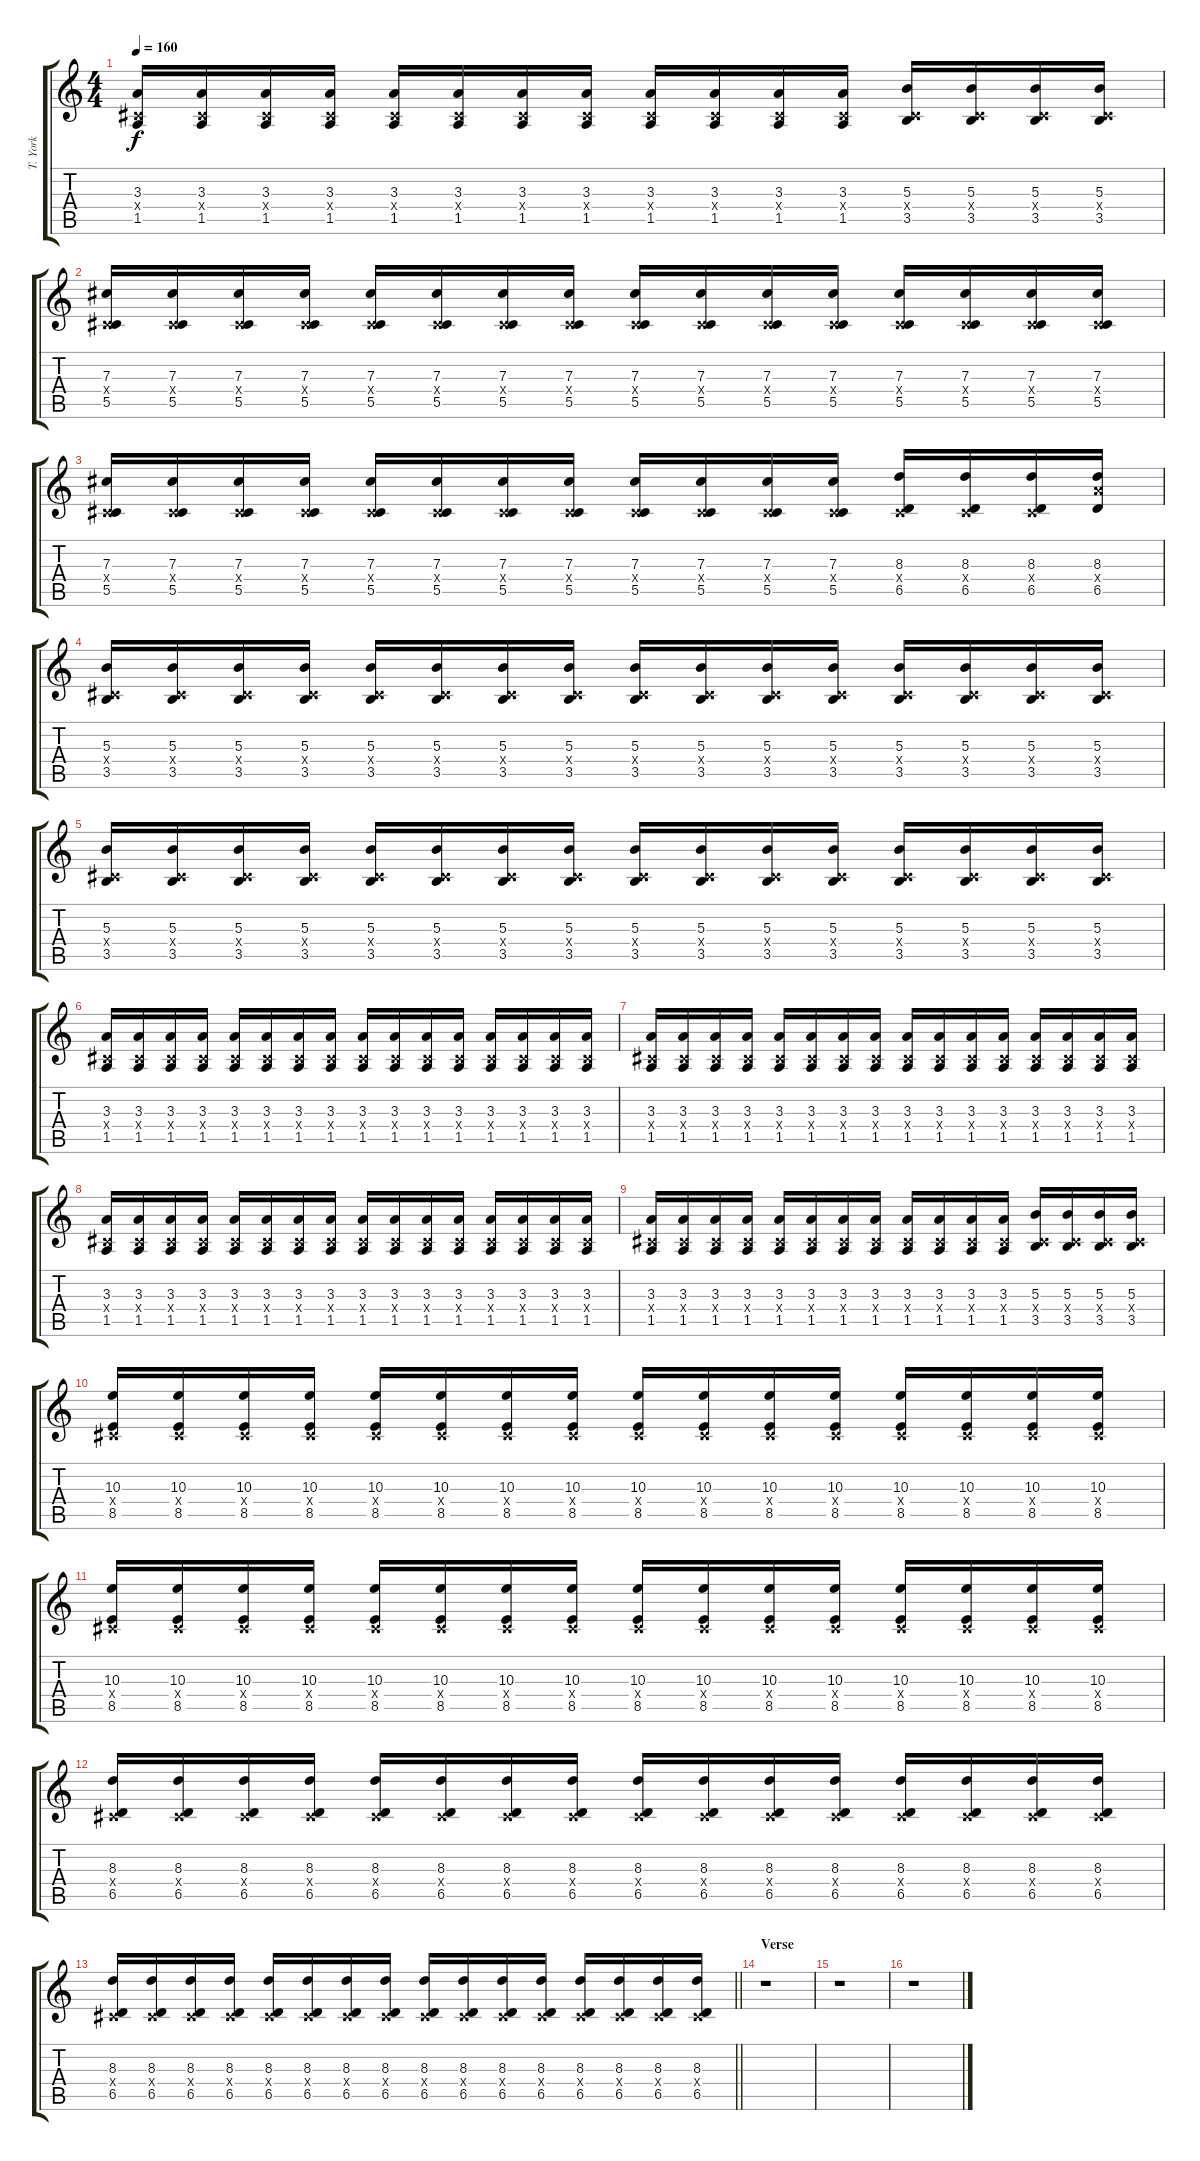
\track ("T. York" "T. York") {instrument distortionguitar}
\staff {score tabs}
\tuning (Eb4 Bb3 Gb3 Db3 Ab2 Db2) {hide}
\ts (4 4)
\tempo 160
\clef g2
\ks c
(3.3 0.4{x} 1.5).16{dy f} (3.3 0.4{x} 1.5).16 (3.3 0.4{x} 1.5).16 (3.3 0.4{x} 1.5).16 (3.3 0.4{x} 1.5).16 (3.3 0.4{x} 1.5).16 (3.3 0.4{x} 1.5).16 (3.3 0.4{x} 1.5).16 (3.3 0.4{x} 1.5).16 (3.3 0.4{x} 1.5).16 (3.3 0.4{x} 1.5).16 (3.3 0.4{x} 1.5).16 (5.3 0.4{x} 3.5).16 (5.3 0.4{x} 3.5).16 (5.3 0.4{x} 3.5).16 (5.3 0.4{x} 3.5).16 |
(7.3 0.4{x} 5.5).16 (7.3 0.4{x} 5.5).16 (7.3 0.4{x} 5.5).16 (7.3 0.4{x} 5.5).16 (7.3 0.4{x} 5.5).16 (7.3 0.4{x} 5.5).16 (7.3 0.4{x} 5.5).16 (7.3 0.4{x} 5.5).16 (7.3 0.4{x} 5.5).16 (7.3 0.4{x} 5.5).16 (7.3 0.4{x} 5.5).16 (7.3 0.4{x} 5.5).16 (7.3 0.4{x} 5.5).16 (7.3 0.4{x} 5.5).16 (7.3 0.4{x} 5.5).16 (7.3 0.4{x} 5.5).16 |
(7.3 0.4{x} 5.5).16 (7.3 0.4{x} 5.5).16 (7.3 0.4{x} 5.5).16 (7.3 0.4{x} 5.5).16 (7.3 0.4{x} 5.5).16 (7.3 0.4{x} 5.5).16 (7.3 0.4{x} 5.5).16 (7.3 0.4{x} 5.5).16 (7.3 0.4{x} 5.5).16 (7.3 0.4{x} 5.5).16 (7.3 0.4{x} 5.5).16 (7.3 0.4{x} 5.5).16 (8.3 0.4{x} 6.5).16 (8.3 0.4{x} 6.5).16 (8.3 0.4{x} 6.5).16 (8.3 8.4{x} 6.5).16 |
(5.3 0.4{x} 3.5).16 (5.3 0.4{x} 3.5).16 (5.3 0.4{x} 3.5).16 (5.3 0.4{x} 3.5).16 (5.3 0.4{x} 3.5).16 (5.3 0.4{x} 3.5).16 (5.3 0.4{x} 3.5).16 (5.3 0.4{x} 3.5).16 (5.3 0.4{x} 3.5).16 (5.3 0.4{x} 3.5).16 (5.3 0.4{x} 3.5).16 (5.3 0.4{x} 3.5).16 (5.3 0.4{x} 3.5).16 (5.3 0.4{x} 3.5).16 (5.3 0.4{x} 3.5).16 (5.3 0.4{x} 3.5).16 |
(5.3 0.4{x} 3.5).16 (5.3 0.4{x} 3.5).16 (5.3 0.4{x} 3.5).16 (5.3 0.4{x} 3.5).16 (5.3 0.4{x} 3.5).16 (5.3 0.4{x} 3.5).16 (5.3 0.4{x} 3.5).16 (5.3 0.4{x} 3.5).16 (5.3 0.4{x} 3.5).16 (5.3 0.4{x} 3.5).16 (5.3 0.4{x} 3.5).16 (5.3 0.4{x} 3.5).16 (5.3 0.4{x} 3.5).16 (5.3 0.4{x} 3.5).16 (5.3 0.4{x} 3.5).16 (5.3 0.4{x} 3.5).16 |
(3.3 0.4{x} 1.5).16 (3.3 0.4{x} 1.5).16 (3.3 0.4{x} 1.5).16 (3.3 0.4{x} 1.5).16 (3.3 0.4{x} 1.5).16 (3.3 0.4{x} 1.5).16 (3.3 0.4{x} 1.5).16 (3.3 0.4{x} 1.5).16 (3.3 0.4{x} 1.5).16 (3.3 0.4{x} 1.5).16 (3.3 0.4{x} 1.5).16 (3.3 0.4{x} 1.5).16 (3.3 0.4{x} 1.5).16 (3.3 0.4{x} 1.5).16 (3.3 0.4{x} 1.5).16 (3.3 0.4{x} 1.5).16 |
(3.3 0.4{x} 1.5).16 (3.3 0.4{x} 1.5).16 (3.3 0.4{x} 1.5).16 (3.3 0.4{x} 1.5).16 (3.3 0.4{x} 1.5).16 (3.3 0.4{x} 1.5).16 (3.3 0.4{x} 1.5).16 (3.3 0.4{x} 1.5).16 (3.3 0.4{x} 1.5).16 (3.3 0.4{x} 1.5).16 (3.3 0.4{x} 1.5).16 (3.3 0.4{x} 1.5).16 (3.3 0.4{x} 1.5).16 (3.3 0.4{x} 1.5).16 (3.3 0.4{x} 1.5).16 (3.3 0.4{x} 1.5).16 |
(3.3 0.4{x} 1.5).16 (3.3 0.4{x} 1.5).16 (3.3 0.4{x} 1.5).16 (3.3 0.4{x} 1.5).16 (3.3 0.4{x} 1.5).16 (3.3 0.4{x} 1.5).16 (3.3 0.4{x} 1.5).16 (3.3 0.4{x} 1.5).16 (3.3 0.4{x} 1.5).16 (3.3 0.4{x} 1.5).16 (3.3 0.4{x} 1.5).16 (3.3 0.4{x} 1.5).16 (3.3 0.4{x} 1.5).16 (3.3 0.4{x} 1.5).16 (3.3 0.4{x} 1.5).16 (3.3 0.4{x} 1.5).16 |
(3.3 0.4{x} 1.5).16 (3.3 0.4{x} 1.5).16 (3.3 0.4{x} 1.5).16 (3.3 0.4{x} 1.5).16 (3.3 0.4{x} 1.5).16 (3.3 0.4{x} 1.5).16 (3.3 0.4{x} 1.5).16 (3.3 0.4{x} 1.5).16 (3.3 0.4{x} 1.5).16 (3.3 0.4{x} 1.5).16 (3.3 0.4{x} 1.5).16 (3.3 0.4{x} 1.5).16 (5.3 0.4{x} 3.5).16 (5.3 0.4{x} 3.5).16 (5.3 0.4{x} 3.5).16 (5.3 0.4{x} 3.5).16 |
(10.3 0.4{x} 8.5).16 (10.3 0.4{x} 8.5).16 (10.3 0.4{x} 8.5).16 (10.3 0.4{x} 8.5).16 (10.3 0.4{x} 8.5).16 (10.3 0.4{x} 8.5).16 (10.3 0.4{x} 8.5).16 (10.3 0.4{x} 8.5).16 (10.3 0.4{x} 8.5).16 (10.3 0.4{x} 8.5).16 (10.3 0.4{x} 8.5).16 (10.3 0.4{x} 8.5).16 (10.3 0.4{x} 8.5).16 (10.3 0.4{x} 8.5).16 (10.3 0.4{x} 8.5).16 (10.3 0.4{x} 8.5).16 |
(10.3 0.4{x} 8.5).16 (10.3 0.4{x} 8.5).16 (10.3 0.4{x} 8.5).16 (10.3 0.4{x} 8.5).16 (10.3 0.4{x} 8.5).16 (10.3 0.4{x} 8.5).16 (10.3 0.4{x} 8.5).16 (10.3 0.4{x} 8.5).16 (10.3 0.4{x} 8.5).16 (10.3 0.4{x} 8.5).16 (10.3 0.4{x} 8.5).16 (10.3 0.4{x} 8.5).16 (10.3 0.4{x} 8.5).16 (10.3 0.4{x} 8.5).16 (10.3 0.4{x} 8.5).16 (10.3 0.4{x} 8.5).16 |
(8.3 0.4{x} 6.5).16 (8.3 0.4{x} 6.5).16 (8.3 0.4{x} 6.5).16 (8.3 0.4{x} 6.5).16 (8.3 0.4{x} 6.5).16 (8.3 0.4{x} 6.5).16 (8.3 0.4{x} 6.5).16 (8.3 0.4{x} 6.5).16 (8.3 0.4{x} 6.5).16 (8.3 0.4{x} 6.5).16 (8.3 0.4{x} 6.5).16 (8.3 0.4{x} 6.5).16 (8.3 0.4{x} 6.5).16 (8.3 0.4{x} 6.5).16 (8.3 0.4{x} 6.5).16 (8.3 0.4{x} 6.5).16 |
\barLineRight lightlight
(8.3 0.4{x} 6.5).16 (8.3 0.4{x} 6.5).16 (8.3 0.4{x} 6.5).16 (8.3 0.4{x} 6.5).16 (8.3 0.4{x} 6.5).16 (8.3 0.4{x} 6.5).16 (8.3 0.4{x} 6.5).16 (8.3 0.4{x} 6.5).16 (8.3 0.4{x} 6.5).16 (8.3 0.4{x} 6.5).16 (8.3 0.4{x} 6.5).16 (8.3 0.4{x} 6.5).16 (8.3 0.4{x} 6.5).16 (8.3 0.4{x} 6.5).16 (8.3 0.4{x} 6.5).16 (8.3 0.4{x} 6.5).16 |
\section ("" "Verse")
r.1 |
r.1 |
r.1
